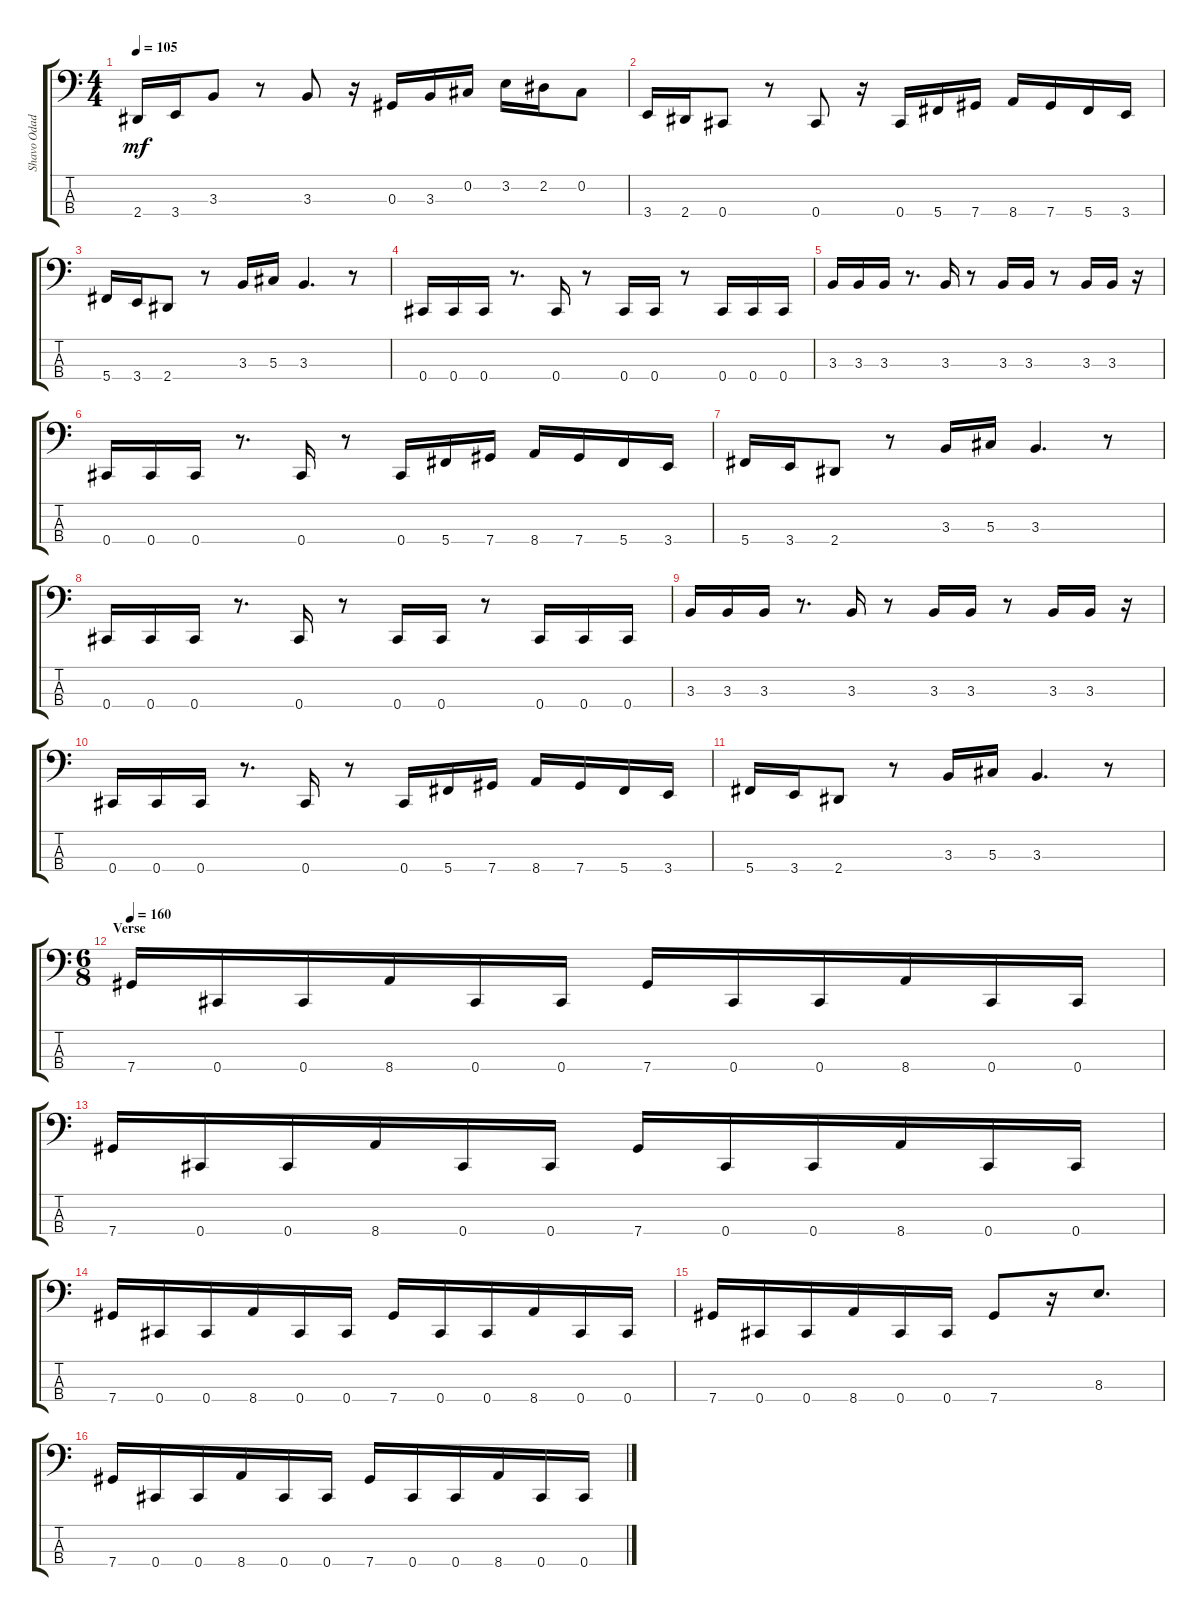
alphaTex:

\track ("Shavo Odadjian" "Shavo Odad") {instrument electricbassfinger}
\staff {score tabs}
\tuning (Gb2 Db2 Ab1 Db1) {hide}
\ts (4 4)
\tempo 105
\clef f4
\ks c
2.4.16{dy mf} 3.4.16 3.3.8 r.8 3.3.8 r.16 0.3.16 3.3.16 0.2.16 3.2.16 2.2.16 0.2.8 |
3.4.16 2.4.16 0.4.8 r.8 0.4.8 r.16 0.4.16 5.4.16 7.4.16 8.4.16 7.4.16 5.4.16 3.4.16 |
5.4.16 3.4.16 2.4.8 r.8 3.3.16 5.3.16 3.3.4{d} r.8 |
0.4.16 0.4.16 0.4.16 r.8{d} 0.4.16 r.8 0.4.16 0.4.16 r.8 0.4.16 0.4.16 0.4.16 |
3.3.16 3.3.16 3.3.16 r.8{d} 3.3.16 r.8 3.3.16 3.3.16 r.8 3.3.16 3.3.16 r.16 |
0.4.16 0.4.16 0.4.16 r.8{d} 0.4.16 r.8 0.4.16 5.4.16 7.4.16 8.4.16 7.4.16 5.4.16 3.4.16 |
5.4.16 3.4.16 2.4.8 r.8 3.3.16 5.3.16 3.3.4{d} r.8 |
0.4.16 0.4.16 0.4.16 r.8{d} 0.4.16 r.8 0.4.16 0.4.16 r.8 0.4.16 0.4.16 0.4.16 |
3.3.16 3.3.16 3.3.16 r.8{d} 3.3.16 r.8 3.3.16 3.3.16 r.8 3.3.16 3.3.16 r.16 |
0.4.16 0.4.16 0.4.16 r.8{d} 0.4.16 r.8 0.4.16 5.4.16 7.4.16 8.4.16 7.4.16 5.4.16 3.4.16 |
5.4.16 3.4.16 2.4.8 r.8 3.3.16 5.3.16 3.3.4{d} r.8 |
\ts (6 8)
\section ("" "Verse")
\tempo 160
7.4.16 0.4.16 0.4.16 8.4.16 0.4.16 0.4.16 7.4.16 0.4.16 0.4.16 8.4.16 0.4.16 0.4.16 |
7.4.16 0.4.16 0.4.16 8.4.16 0.4.16 0.4.16 7.4.16 0.4.16 0.4.16 8.4.16 0.4.16 0.4.16 |
7.4.16 0.4.16 0.4.16 8.4.16 0.4.16 0.4.16 7.4.16 0.4.16 0.4.16 8.4.16 0.4.16 0.4.16 |
7.4.16 0.4.16 0.4.16 8.4.16 0.4.16 0.4.16 7.4.8 r.16 8.3.8{d} |
7.4.16 0.4.16 0.4.16 8.4.16 0.4.16 0.4.16 7.4.16 0.4.16 0.4.16 8.4.16 0.4.16 0.4.16
